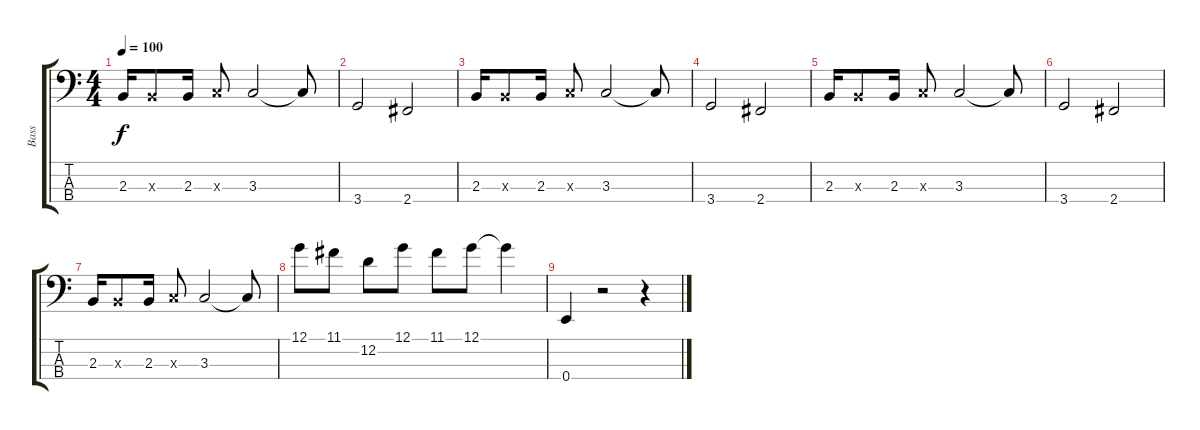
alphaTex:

\track ("Bass" "Bass") {solo instrument electricbassfinger}
\staff {score tabs}
\tuning (G2 D2 A1 E1) {hide}
\ts (4 4)
\tempo 100
\clef f4
\ks c
2.3.16{dy f} 2.3{x}.8 2.3.16 3.3{x}.8 3.3.2 3.3{t}.8 |
3.4.2 2.4.2 |
2.3.16 2.3{x}.8 2.3.16 3.3{x}.8 3.3.2 3.3{t}.8 |
3.4.2 2.4.2 |
2.3.16 2.3{x}.8 2.3.16 3.3{x}.8 3.3.2 3.3{t}.8 |
3.4.2 2.4.2 |
2.3.16 2.3{x}.8 2.3.16 3.3{x}.8 3.3.2 3.3{t}.8 |
12.1.8 11.1.8 12.2.8 12.1.8 11.1.8 12.1.8 12.1{t}.4 |
0.4.4 r.2 r.4
